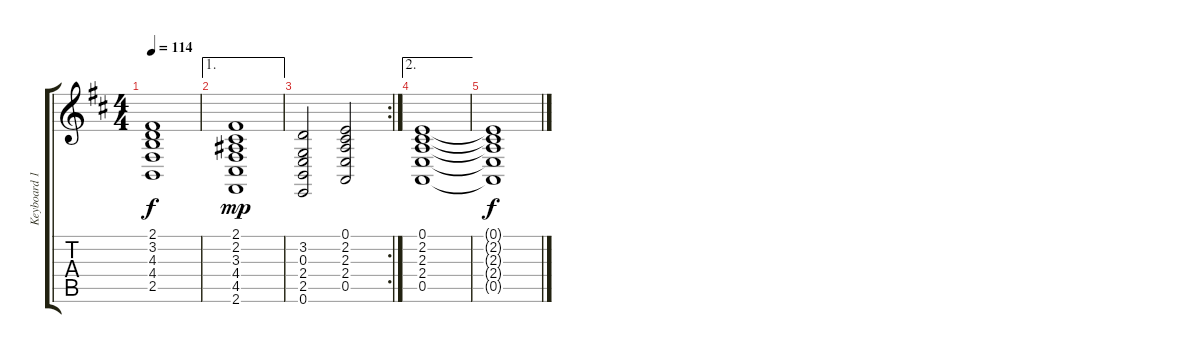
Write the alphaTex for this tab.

\track ("Keyboard 1" "Keyboard 1") {instrument synthstrings1}
\staff {score tabs}
\tuning (E4 B3 G3 D3 A2 E2) {hide}
\ts (4 4)
\tempo 114
\clef g2
\ks d
(2.1{t} 3.2{t} 4.3{t} 4.4{t} 2.5{t}).1{dy f} |
\ae 1
(2.1 2.2 3.3 4.4 4.5 2.6).1{dy mp} |
\rc 2
(3.2 0.3 2.4 2.5 0.6).2 (0.1 2.2 2.3 2.4 0.5).2 |
\ae 2
(0.1 2.2 2.3 2.4 0.5).1 |
(0.1{t} 2.2{t} 2.3{t} 2.4{t} 0.5{t}).1{dy f}
